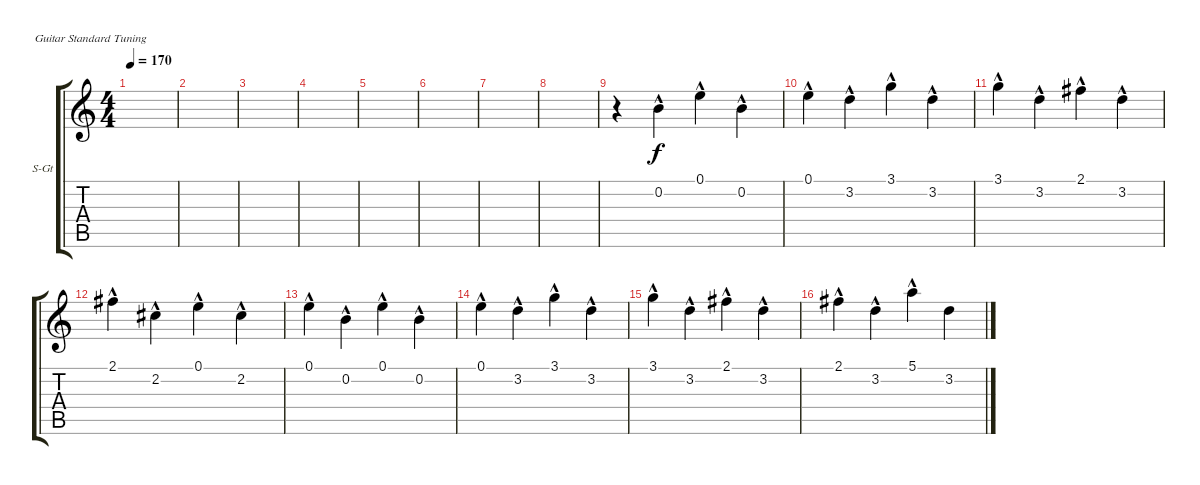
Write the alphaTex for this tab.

\defaultSystemsLayout 4
\bracketExtendMode groupsimilarinstruments
\firstSystemTrackNameOrientation horizontal
\otherSystemsTrackNameOrientation horizontal
\track ("Steel Guitar" "S-Gt") {instrument acousticguitarsteel}
\staff {score tabs}
\tuning (E4 B3 G3 D3 A2 E2)
\ts (4 4)
\tempo 170
\clef g2
\scale
0.487395
\ks c
|
\scale
0.256303 |
\scale
0.256303 |
\scale
0.333333 |
\scale
0.333333 |
\scale
0.333333 |
\scale
0.333333 |
\scale
0.333333 |
\scale
0.333333 r.4 0.2{hac}.4 0.1{hac}.4 0.2{hac}.4 |
\scale
0.333333 0.1{hac}.4 3.2{hac}.4 3.1{hac}.4 3.2{hac}.4 |
\scale
0.333333 3.1{hac}.4 3.2{hac}.4 2.1{hac}.4 3.2{hac}.4 |
\scale
0.333333 2.1{hac}.4 2.2{hac}.4 0.1{hac}.4 2.2{hac}.4 |
\scale
0.333333 0.1{hac}.4 0.2{hac}.4 0.1{hac}.4 0.2{hac}.4 |
\scale
0.333333 0.1{hac}.4 3.2{hac}.4 3.1{hac}.4 3.2{hac}.4 |
\scale
0.333333 3.1{hac}.4 3.2{hac}.4 2.1{hac}.4 3.2{hac}.4 |
2.1{hac}.4 3.2{hac}.4 5.1{hac}.4 3.2.4
